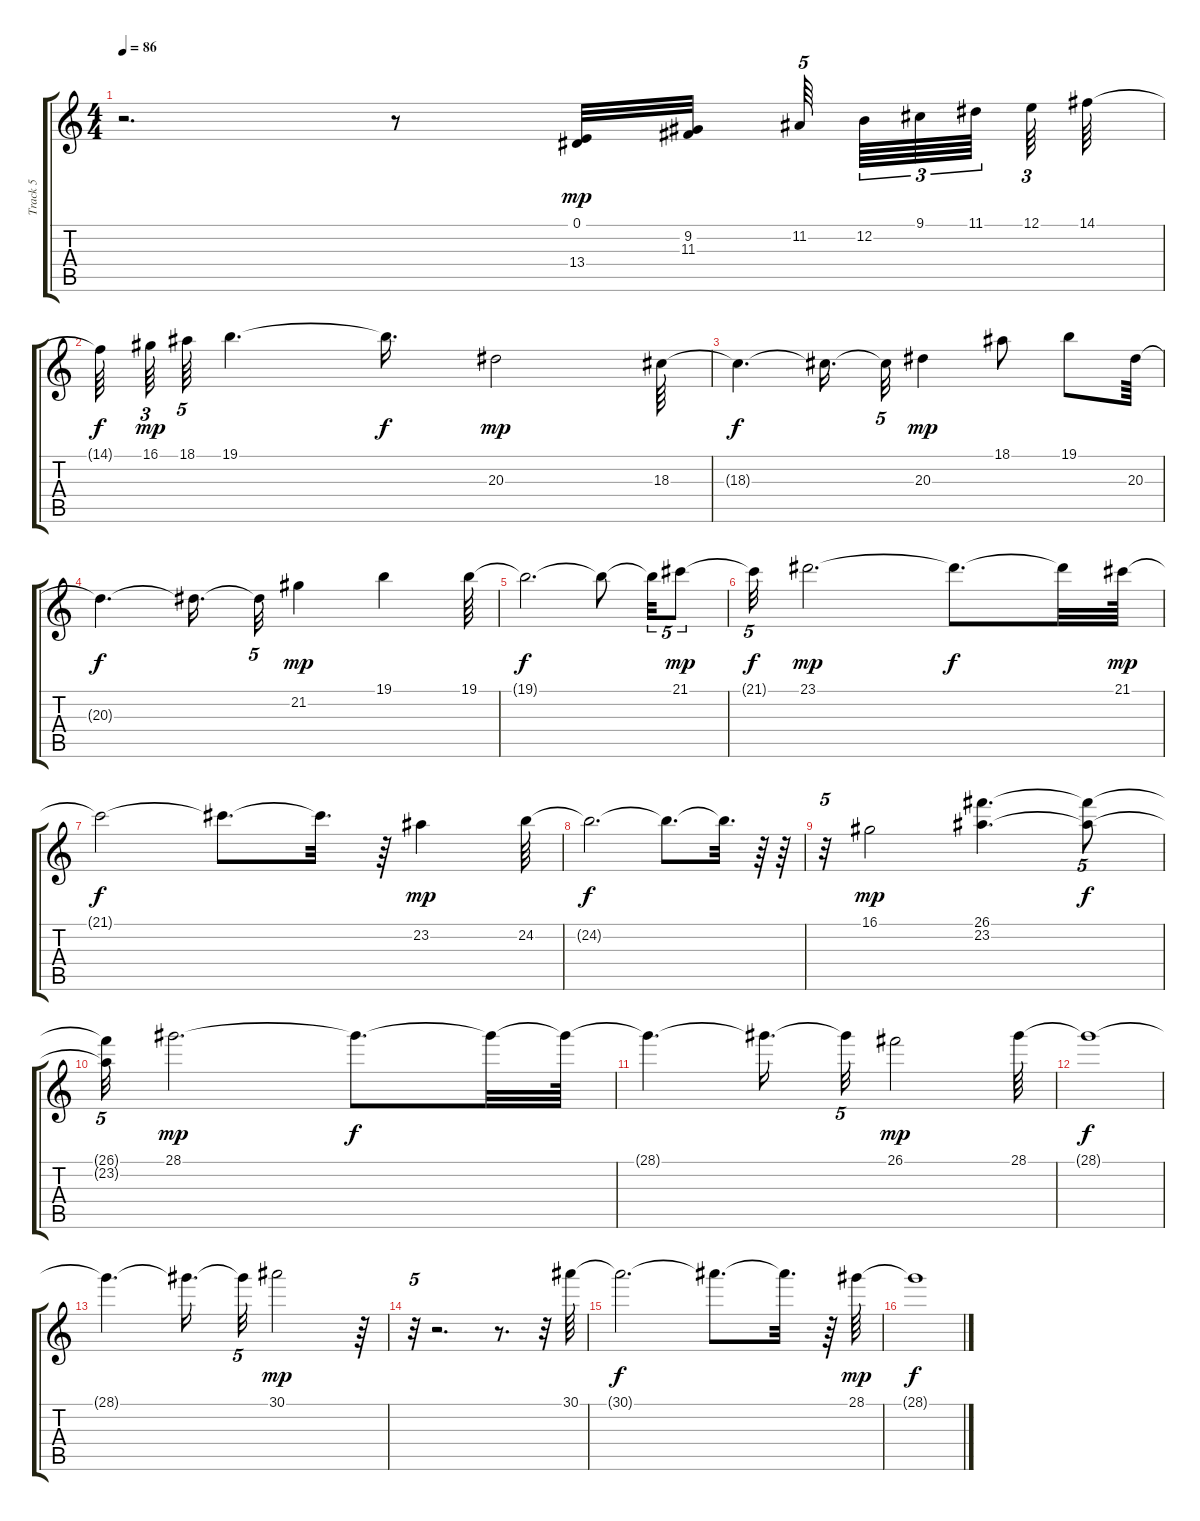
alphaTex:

\track ("Track 5" "Track 5") {instrument stringensemble1}
\staff {score tabs}
\tuning (E4 B3 G3 D3 A2 E2) {hide}
\ts (4 4)
\tempo 86
\clef g2
\ks c
r.2{d dy f} r.8 (0.1 13.4).32{dy mp} (9.2 11.3).32 11.2.64{tu (5 4)} 12.2.64{tu (3 2)} 9.1.64{tu (3 2)} 11.1.64{tu (3 2)} 12.1.64{tu (3 2)} 14.1.64 |
14.1{t}.64{dy f} 16.1.64{tu (3 2) dy mp} 18.1.64{tu (5 4)} 19.1.4{d} 19.1{t}.16{d dy f} 20.3.2{dy mp} 18.3.64 |
18.3{t}.4{d dy f} 18.3{t}.16{d} 18.3{t}.32{tu (5 4)} 20.3.4{dy mp} 18.1.8 19.1.8 20.3.64 |
20.3{t}.4{d dy f} 20.3{t}.16{d} 20.3{t}.32{tu (5 4)} 21.2.4{dy mp} 19.1.4 19.1.64 |
19.1{t}.2{d dy f} 19.1{t}.8 19.1{t}.32{tu (5 4)} 21.1.8{tu (5 4) dy mp} |
21.1{t}.32{tu (5 4) dy f} 23.1.2{d dy mp} 23.1{t}.8{d dy f} 23.1{t}.32 21.1.64{dy mp} |
21.1{t}.2{dy f} 21.1{t}.8{d} 21.1{t}.32{d} r.64 23.2.4{dy mp} 24.2.64 |
24.2{t}.2{d dy f} 24.2{t}.8{d} 24.2{t}.32{d} r.64 r.64 |
r.32{tu (5 4)} 16.1.2{dy mp} (26.1 23.2).4{d} (26.1{t} 23.2{t}).8{tu (5 4) dy f} |
(26.1{t} 23.2{t}).32{tu (5 4)} 28.1.2{d dy mp} 28.1{t}.8{d dy f} 28.1{t}.32 28.1{t}.64 |
28.1{t}.4{d} 28.1{t}.16{d} 28.1{t}.32{tu (5 4)} 26.1.2{dy mp} 28.1.64 |
28.1{t}.1{dy f} |
28.1{t}.4{d} 28.1{t}.16{d} 28.1{t}.32{tu (5 4)} 30.1.2{dy mp} r.64 |
r.32{tu (5 4)} r.2{d} r.8{d} r.32 30.1.64 |
30.1{t}.2{d dy f} 30.1{t}.8{d} 30.1{t}.32{d} r.64 28.1.64{dy mp} |
28.1{t}.1{dy f}
